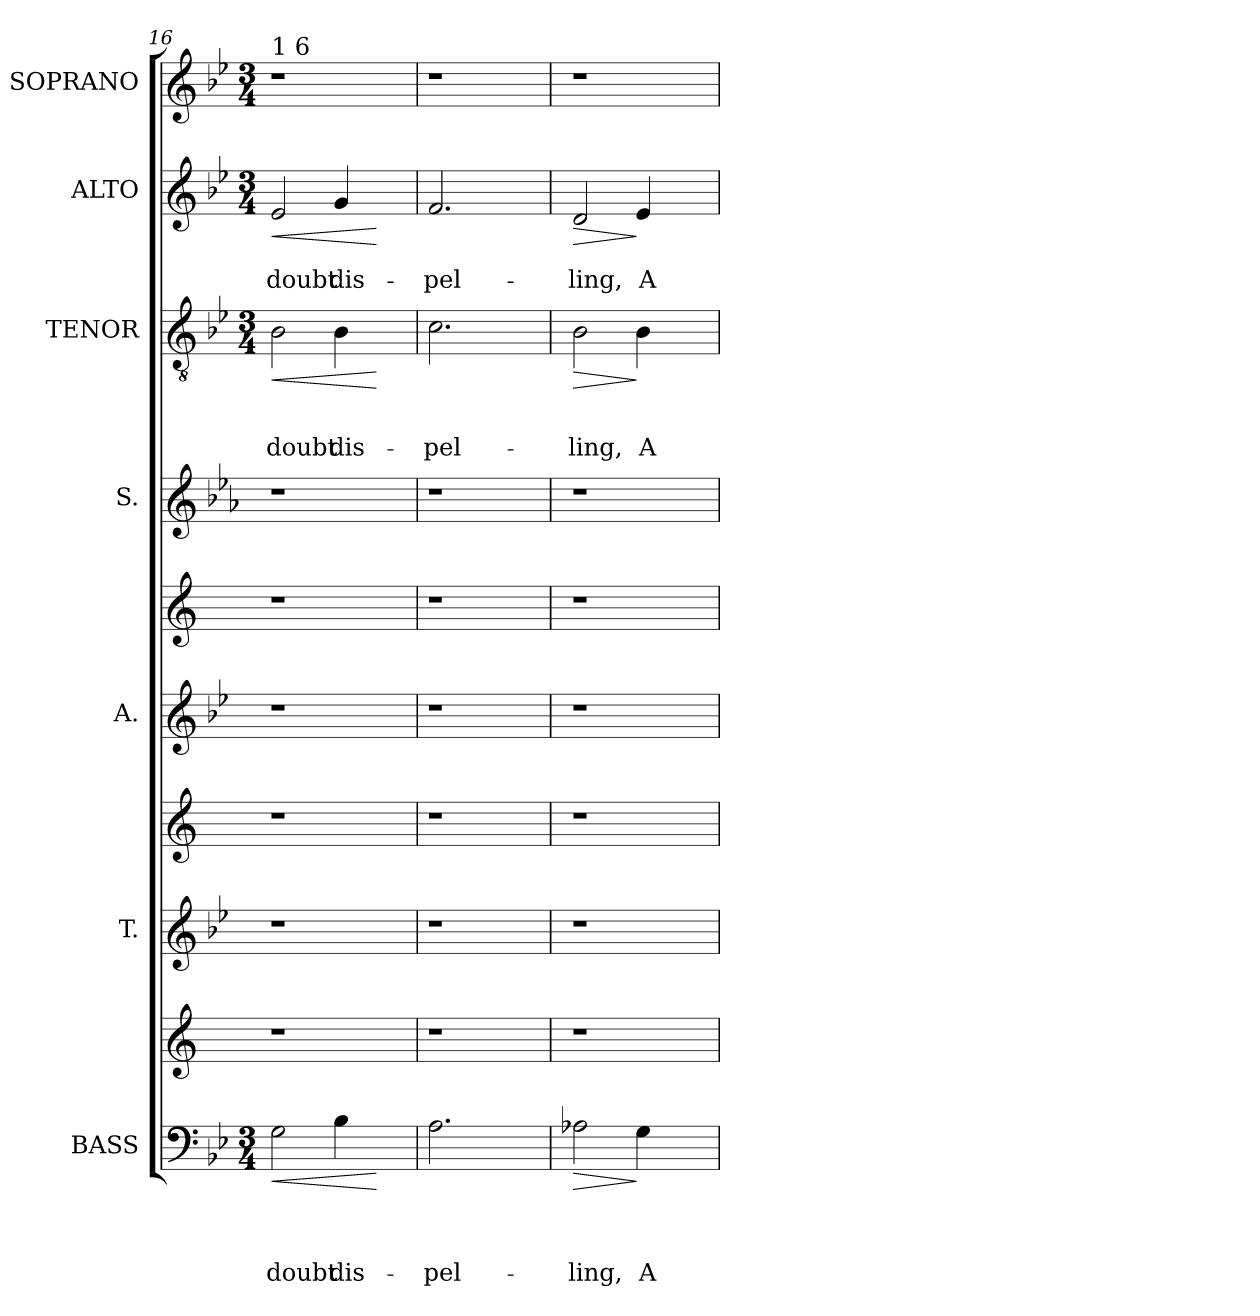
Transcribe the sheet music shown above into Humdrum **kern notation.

**kern	**text	**text	**text	**text	**dynam	**kern	**kern	**kern	**kern	**kern	**kern	**kern	**text	**text	**text	**dynam	**kern	**text	**text	**dynam	**kern
*part10	*part10	*part10	*part10	*part10	*part10	*part9	*part8	*part7	*part6	*part5	*part4	*part3	*part3	*part3	*part3	*part3	*part2	*part2	*part2	*part2	*part1
*staff10	*staff10	*staff10	*staff10	*staff10	*staff10	*staff9	*staff8	*staff7	*staff6	*staff5	*staff4	*staff3	*staff3	*staff3	*staff3	*staff3	*staff2	*staff2	*staff2	*staff2	*staff1
*I"BASS	*	*	*	*	*	*	*I"T.	*	*I"A.	*	*I"S.	*I"TENOR	*	*	*	*	*I"ALTO	*	*	*	*I"SOPRANO
*I'B.	*	*	*	*	*	*	*I'T.	*	*I'A.	*	*I'S.	*I'T.	*	*	*	*	*I'A.	*	*	*	*I'S.
!!LO:LB:g=z
*clefF4	*	*	*	*	*	*clefG2	*clefG2	*clefG2	*clefG2	*clefG2	*clefG2	*clefGv2	*	*	*	*	*clefG2	*	*	*	*clefG2
*	*	*	*	*	*	*ITrd1c2	*	*ITrd1c2	*	*ITrd1c2	*ITrd3c5	*	*	*	*	*	*	*	*	*	*
*k[b-e-]	*	*	*	*	*	*k[b-e-]	*k[b-e-]	*k[b-e-]	*k[b-e-]	*k[b-e-]	*k[b-e-]	*k[b-e-]	*	*	*	*	*k[b-e-]	*	*	*	*k[b-e-]
*B-:	*	*	*	*	*	*B-:	*B-:	*B-:	*B-:	*B-:	*B-:	*B-:	*	*	*	*	*B-:	*	*	*	*B-:
*M3/4	*	*	*	*	*	*	*	*	*	*	*	*M3/4	*	*	*	*	*M3/4	*	*	*	*M3/4
=16	=16	=16	=16	=16	=16	=16	=16	=16	=16	=16	=16	=16	=16	=16	=16	=16	=16	=16	=16	=16	=16
!	!	!	!	!	!	!	!	!	!	!	!	!	!	!	!	!	!	!	!	!	!LO:TX:a:t=1 6
!	!	!	!	!LO:LY:b	!LO:HP:b	!	!	!	!	!	!	!	!	!	!LO:LY:b	!LO:HP:b	!	!	!LO:LY:b	!LO:HP:b	!LO:N:vis=1
2G\	.	.	.	doubt	<	1r	1r	1r	1r	1r	1r	2B-\	.	.	doubt	<	2e-/	.	doubt	<	2.r
!	!	!	!	!LO:LY:b	!	!	!	!	!	!	!	!	!	!	!LO:LY:b	!	!	!	!LO:LY:b	!	!
4B-\	.	.	.	dis-	.	.	.	.	.	.	.	4B-\	.	.	dis-	.	4g/	.	dis-	.	.
4ryy	.	.	.	.	[	.	.	.	.	.	.	4ryy	.	.	.	[	4ryy	.	.	[	4ryy
=17	=17	=17	=17	=17	=17	=17	=17	=17	=17	=17	=17	=17	=17	=17	=17	=17	=17	=17	=17	=17	=17
!	!	!	!	!LO:LY:b	!	!	!	!	!	!	!	!	!	!	!LO:LY:b	!	!	!	!LO:LY:b	!	!LO:N:vis=1
2.A\	.	.	.	-pel-	.	1r	1r	1r	1r	1r	1r	2.c\	.	.	-pel-	.	2.f/	.	-pel-	.	2.r
4ryy	.	.	.	.	.	.	.	.	.	.	.	4ryy	.	.	.	.	4ryy	.	.	.	4ryy
=18	=18	=18	=18	=18	=18	=18	=18	=18	=18	=18	=18	=18	=18	=18	=18	=18	=18	=18	=18	=18	=18
!	!	!	!	!LO:LY:b	!LO:HP:b	!	!	!	!	!	!	!	!	!	!LO:LY:b	!LO:HP:b	!	!	!LO:LY:b	!LO:HP:b	!LO:N:vis=1
2A-X\	.	.	.	-ling,	>	1r	1r	1r	1r	1r	1r	2B-\	.	.	-ling,	>	2d/	.	-ling,	>	2.r
!	!	!	!	!LO:LY:b	!	!	!	!	!	!	!	!	!	!	!LO:LY:b	!	!	!	!LO:LY:b	!	!
4G\	.	.	.	A	]	.	.	.	.	.	.	4B-\	.	.	A	]	4e-/	.	A	]	.
4ryy	.	.	.	.	.	.	.	.	.	.	.	4ryy	.	.	.	.	4ryy	.	.	.	4ryy
=	=	=	=	=	=	=	=	=	=	=	=	=	=	=	=	=	=	=	=	=	=
*-	*-	*-	*-	*-	*-	*-	*-	*-	*-	*-	*-	*-	*-	*-	*-	*-	*-	*-	*-	*-	*-
